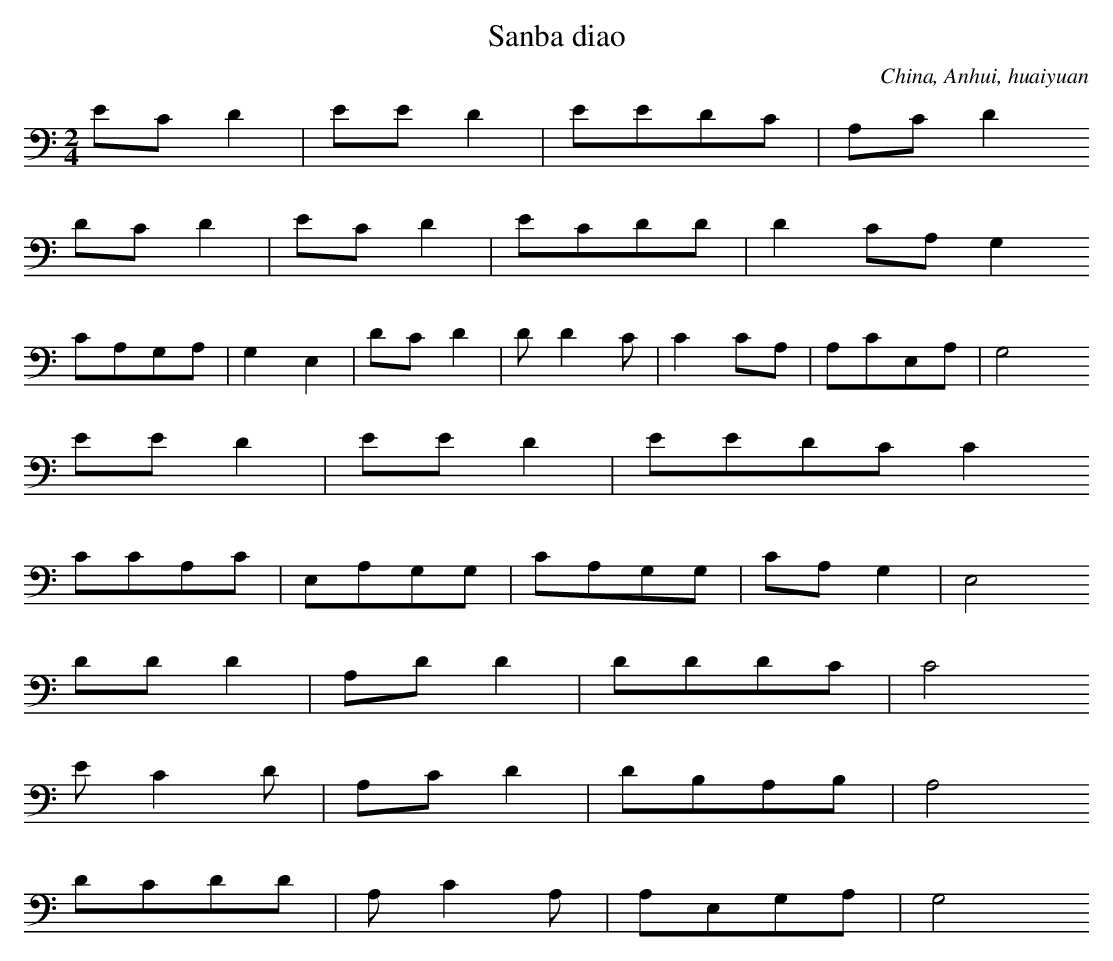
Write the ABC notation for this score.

X:1
T: Sanba diao
O: China, Anhui, huaiyuan
M: 2/4
L: 1/8
K: C
ECD2 | EED2 | EEDC | A,CD2
DCD2 | ECD2 | ECDD | D2CA,G,2
CA,G,A, | G,2E,2 | DCD2 | DD2C | C2CA, | A,CE,A, | G,4
EED2 | EED2 | EEDCC2
CCA,C | E,A,G,G, | CA,G,G, | CA,G,2 | E,4
DDD2 | A,DD2 | DDDC | C4
EC2D | A,CD2 | DB,A,B, | A,4
DCDD | A,C2A, | A,E,G,A, | G,4
